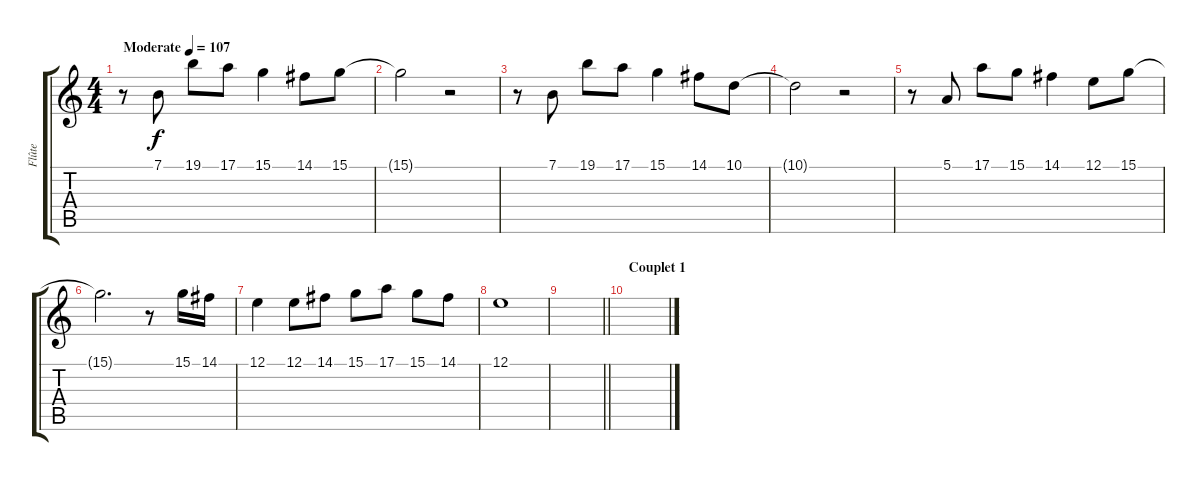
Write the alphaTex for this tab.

\track ("Flûte" "Flûte") {instrument flute}
\staff {score tabs}
\tuning (E4 B3 G3 D3 A2 E2) {hide}
\ts (4 4)
\tempo (107 "Moderate")
\clef g2
\ks c
r.8{dy f instrument flute} 7.1.8 19.1.8 17.1.8 15.1.4 14.1.8 15.1.8 |
15.1{t}.2 r.2 |
r.8 7.1.8 19.1.8 17.1.8 15.1.4 14.1.8 10.1.8 |
10.1{t}.2 r.2 |
r.8 5.1.8 17.1.8 15.1.8 14.1.4 12.1.8 15.1.8 |
15.1{t}.2{d} r.8 15.1.16 14.1.16 |
12.1.4 12.1.8 14.1.8 15.1.8 17.1.8 15.1.8 14.1.8 |
12.1.1 |
\barLineRight lightlight
|
\section ("" "Couplet 1")
